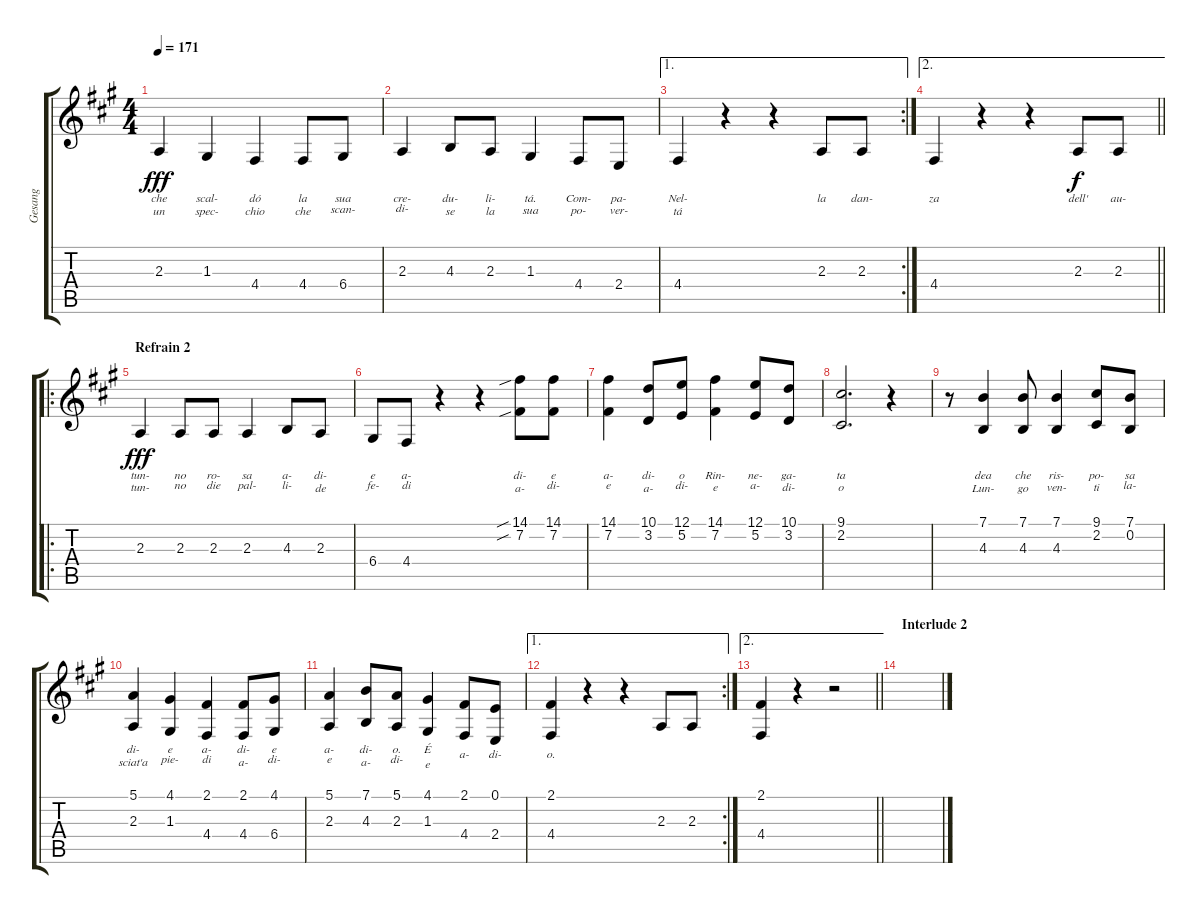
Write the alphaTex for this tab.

\track ("Gesang" "Gesang") {instrument tenorsax}
\staff {score tabs}
\tuning (E4 B3 G3 D3 A2 E2) {hide}
\ts (4 4)
\tempo 171
\clef g2
\ks f#minor
2.3.4{lyrics (0 "che") lyrics (1 "un") lyrics (2 "") lyrics (3 "") lyrics (4 "") dy fff} 1.3.4{lyrics (0 "scal-") lyrics (1 "spec-") lyrics (2 "") lyrics (3 "") lyrics (4 "")} 4.4.4{lyrics (0 "dó") lyrics (1 "chio") lyrics (2 "") lyrics (3 "") lyrics (4 "")} 4.4.8{lyrics (0 "la") lyrics (1 "che") lyrics (2 "") lyrics (3 "") lyrics (4 "")} 6.4.8{lyrics (0 "sua") lyrics (1 "scan-") lyrics (2 "") lyrics (3 "") lyrics (4 "")} |
2.3.4{lyrics (0 "cre-") lyrics (1 "di-") lyrics (2 "") lyrics (3 "") lyrics (4 "")} 4.3.8{lyrics (0 "du-") lyrics (1 "se") lyrics (2 "") lyrics (3 "") lyrics (4 "")} 2.3.8{lyrics (0 "li-") lyrics (1 "la") lyrics (2 "") lyrics (3 "") lyrics (4 "")} 1.3.4{lyrics (0 "tá.") lyrics (1 "sua") lyrics (2 "") lyrics (3 "") lyrics (4 "")} 4.4.8{lyrics (0 "Com-") lyrics (1 "po-") lyrics (2 "") lyrics (3 "") lyrics (4 "")} 2.4.8{lyrics (0 "pa-") lyrics (1 "ver-") lyrics (2 "") lyrics (3 "") lyrics (4 "")} |
\ae 1
\rc 2
4.4.4{lyrics (0 "Nel-") lyrics (1 "tá") lyrics (2 "") lyrics (3 "") lyrics (4 "")} r.4 r.4 2.3.8{lyrics (0 "la") lyrics (1 "") lyrics (2 "") lyrics (3 "") lyrics (4 "")} 2.3.8{lyrics (0 "dan-") lyrics (1 "") lyrics (2 "") lyrics (3 "") lyrics (4 "")} |
\ae 2
\barLineRight lightlight
4.4.4{lyrics (0 "za") lyrics (1 "") lyrics (2 "") lyrics (3 "") lyrics (4 "")} r.4 r.4 2.3.8{lyrics (0 "dell'") lyrics (1 "") lyrics (2 "") lyrics (3 "") lyrics (4 "") dy f} 2.3.8{lyrics (0 "au-") lyrics (1 "") lyrics (2 "") lyrics (3 "") lyrics (4 "")} |
\ro
\section ("" "Refrain 2")
2.3.4{lyrics (0 "tun-") lyrics (1 "tun-") lyrics (2 "") lyrics (3 "") lyrics (4 "") dy fff} 2.3.8{lyrics (0 "no") lyrics (1 "no") lyrics (2 "") lyrics (3 "") lyrics (4 "")} 2.3.8{lyrics (0 "ro-") lyrics (1 "die") lyrics (2 "") lyrics (3 "") lyrics (4 "")} 2.3.4{lyrics (0 "sa") lyrics (1 "pal-") lyrics (2 "") lyrics (3 "") lyrics (4 "")} 4.3.8{lyrics (0 "a-") lyrics (1 "li-") lyrics (2 "") lyrics (3 "") lyrics (4 "")} 2.3.8{lyrics (0 "di-") lyrics (1 "de") lyrics (2 "") lyrics (3 "") lyrics (4 "")} |
6.4.8{lyrics (0 "e") lyrics (1 "fe-") lyrics (2 "") lyrics (3 "") lyrics (4 "")} 4.4.8{lyrics (0 "a-") lyrics (1 "di") lyrics (2 "") lyrics (3 "") lyrics (4 "")} r.4 r.4 (14.1{sib} 7.2{sib}).8{lyrics (0 "di-") lyrics (1 "a-") lyrics (2 "") lyrics (3 "") lyrics (4 "")} (14.1 7.2).8{lyrics (0 "e") lyrics (1 "di-") lyrics (2 "") lyrics (3 "") lyrics (4 "")} |
(14.1 7.2).4{lyrics (0 "a-") lyrics (1 "e") lyrics (2 "") lyrics (3 "") lyrics (4 "")} (10.1 3.2).8{lyrics (0 "di-") lyrics (1 "a-") lyrics (2 "") lyrics (3 "") lyrics (4 "")} (12.1 5.2).8{lyrics (0 "o") lyrics (1 "di-") lyrics (2 "") lyrics (3 "") lyrics (4 "")} (14.1 7.2).4{lyrics (0 "Rin-") lyrics (1 "e") lyrics (2 "") lyrics (3 "") lyrics (4 "")} (12.1 5.2).8{lyrics (0 "ne-") lyrics (1 "a-") lyrics (2 "") lyrics (3 "") lyrics (4 "")} (10.1 3.2).8{lyrics (0 "ga-") lyrics (1 "di-") lyrics (2 "") lyrics (3 "") lyrics (4 "")} |
(9.1 2.2).2{d lyrics (0 "ta") lyrics (1 "o") lyrics (2 "") lyrics (3 "") lyrics (4 "")} r.4 |
r.8 (7.1 4.3).4{lyrics (0 "dea") lyrics (1 "Lun-") lyrics (2 "") lyrics (3 "") lyrics (4 "")} (7.1 4.3).8{lyrics (0 "che") lyrics (1 "go") lyrics (2 "") lyrics (3 "") lyrics (4 "")} (7.1 4.3).4{lyrics (0 "ris-") lyrics (1 "ven-") lyrics (2 "") lyrics (3 "") lyrics (4 "")} (9.1 2.2).8{lyrics (0 "po-") lyrics (1 "ti") lyrics (2 "") lyrics (3 "") lyrics (4 "")} (7.1 0.2).8{lyrics (0 "sa") lyrics (1 "la-") lyrics (2 "") lyrics (3 "") lyrics (4 "")} |
(5.1 2.3).4{lyrics (0 "di-") lyrics (1 "sciat'a") lyrics (2 "") lyrics (3 "") lyrics (4 "")} (4.1 1.3).4{lyrics (0 "e") lyrics (1 "pie-") lyrics (2 "") lyrics (3 "") lyrics (4 "")} (2.1 4.4).4{lyrics (0 "a-") lyrics (1 "di") lyrics (2 "") lyrics (3 "") lyrics (4 "")} (2.1 4.4).8{lyrics (0 "di-") lyrics (1 "a-") lyrics (2 "") lyrics (3 "") lyrics (4 "")} (4.1 6.4).8{lyrics (0 "e") lyrics (1 "di-") lyrics (2 "") lyrics (3 "") lyrics (4 "")} |
(5.1 2.3).4{lyrics (0 "a-") lyrics (1 "e") lyrics (2 "") lyrics (3 "") lyrics (4 "")} (7.1 4.3).8{lyrics (0 "di-") lyrics (1 "a-") lyrics (2 "") lyrics (3 "") lyrics (4 "")} (5.1 2.3).8{lyrics (0 "o.") lyrics (1 "di-") lyrics (2 "") lyrics (3 "") lyrics (4 "")} (4.1 1.3).4{lyrics (0 "É") lyrics (1 "e") lyrics (2 "") lyrics (3 "") lyrics (4 "")} (2.1 4.4).8{lyrics (0 "") lyrics (1 "a-") lyrics (2 "") lyrics (3 "") lyrics (4 "")} (0.1 2.4).8{lyrics (0 "") lyrics (1 "di-") lyrics (2 "") lyrics (3 "") lyrics (4 "")} |
\ae 1
\rc 2
(2.1 4.4).4{lyrics (0 "") lyrics (1 "o.") lyrics (2 "") lyrics (3 "") lyrics (4 "")} r.4 r.4 2.3.8 2.3.8 |
\ae 2
\barLineRight lightlight
(2.1 4.4).4 r.4 r.2 |
\section ("" "Interlude 2")
